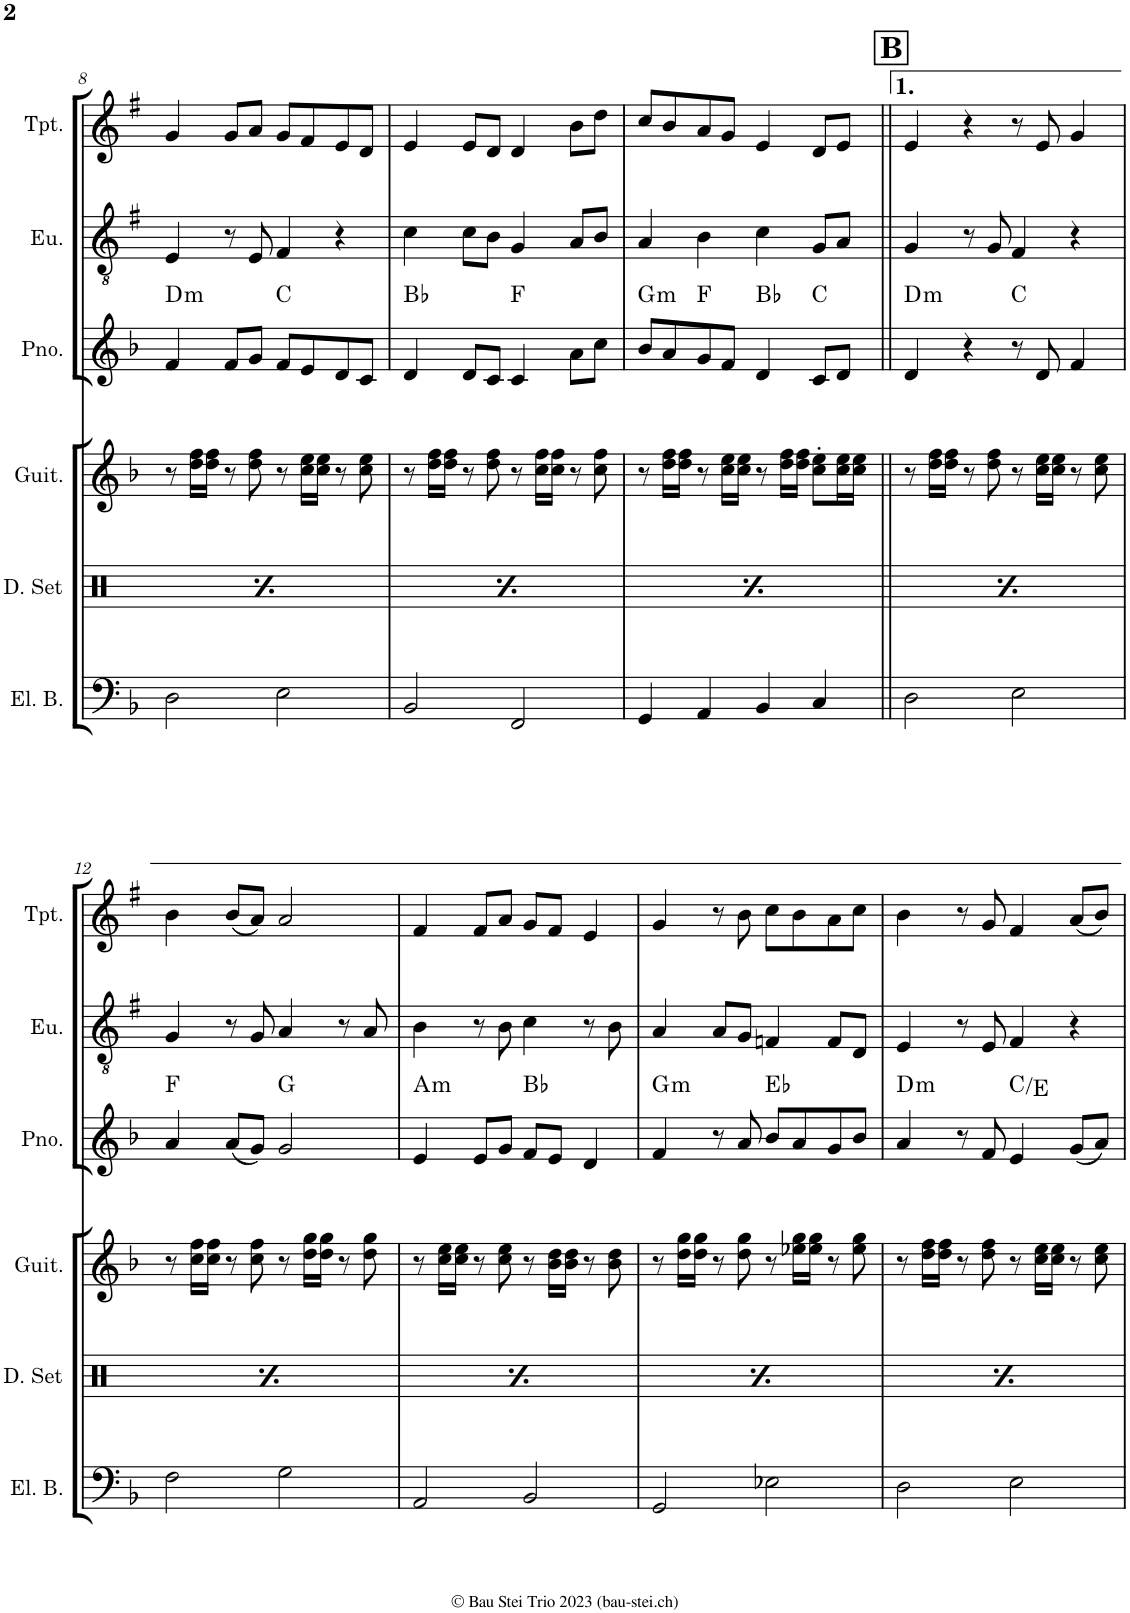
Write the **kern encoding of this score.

**kern	**kern	**kern	**kern	**harte	**kern	**kern
*part6	*part5	*part4	*part3	*part3	*part2	*part1
*staff6	*staff5	*staff4	*staff3	*	*staff2	*staff1
*I"Electric Bass	*I"Drumset	*I"Acoustic Guitar	*I"Piano	*	*I"Euphonium	*I"Trumpet
*I'El. B.	*I'D. Set	*I'Guit.	*I'Pno.	*	*I'Eu.	*I'Tpt.
!!LO:PB:g=z
*clefF4	*clefX	*clefG2	*clefG2	*	*clefGv2	*clefG2
*Trd7c12	*	*	*	*	*Trd1c2	*Trd1c2
*k[b-]	*k[]	*k[b-]	*k[b-]	*	*k[f#]	*k[f#]
*M4/4	*M4/4	*M4/4	*M4/4	*	*M4/4	*M4/4
=8	=8	=8	=8	=8	=8	=8
*	*^	*	*	*	*	*
!	!	!	!	!	!LO:H:kt=m	!	!
2D\	8r	4Rf\	8r	4f/	D:min	4E/	4g/
.	16Rgg/LL	.	16dd\ 16ff\LL	.	.	.	.
.	16Rgg/JJ	.	16dd\ 16ff\JJ	.	.	.	.
.	8Rcc/L	4r	8r	8f/L	.	8r	8g/L
.	8Rgg/J	.	8dd\ 8ff\	8g/J	.	8E/	8a/J
2E\	8r	4Rf\	8r	8f/L	C:maj	4F#/	8g/L
.	16Rgg/LL	.	16cc\ 16ee\LL	8e/	.	.	8f#/
.	16Rgg/JJ	.	16cc\ 16ee\JJ	.	.	.	.
.	8Rcc/L	4r	8r	8d/	.	4r	8e/
.	8Rgg/J	.	8cc\ 8ee\	8c/J	.	.	8d/J
=9	=9	=9	=9	=9	=9	=9	=9
2BB-/	8r	4Rf\	8r	4d/	Bb:maj	4c\	4e/
.	16Rgg/LL	.	16dd\ 16ff\LL	.	.	.	.
.	16Rgg/JJ	.	16dd\ 16ff\JJ	.	.	.	.
.	8Rcc/L	4r	8r	8d/L	.	8c\L	8e/L
.	8Rgg/J	.	8dd\ 8ff\	8c/J	.	8B\J	8d/J
2FF/	8r	4Rf\	8r	4c/	F:maj	4G/	4d/
.	16Rgg/LL	.	16cc\ 16ff\LL	.	.	.	.
.	16Rgg/JJ	.	16cc\ 16ff\JJ	.	.	.	.
.	8Rcc/L	4r	8r	8a\L	.	8A/L	8b\L
.	8Rgg/J	.	8cc\ 8ff\	8cc\J	.	8B/J	8dd\J
=10	=10	=10	=10	=10	=10	=10	=10
!	!	!	!	!	!LO:H:kt=m	!	!
4GG/	8r	4Rf\	8r	8b-/L	G:min	4A/	8cc/L
.	16Rgg/LL	.	16dd\ 16ff\LL	8a/	.	.	8b/
.	16Rgg/JJ	.	16dd\ 16ff\JJ	.	.	.	.
4AA/	8Rcc/L	4r	8r	8g/	F:maj	4B\	8a/
.	8Rgg/J	.	16cc\ 16ee\LL	8f/J	.	.	8g/J
.	.	.	16cc\ 16ee\JJ	.	.	.	.
!	!	!	!	!	!LO:H:kt=N.C.	!	!
4BB-/	8r	4Rf\	8r	4d/	N	4c\	4e/
.	16Rgg/LL	.	16dd\ 16ff\LL	.	.	.	.
.	16Rgg/JJ	.	16dd\ 16ff\JJ	.	.	.	.
!	!	!	!	!	!LO:H:kt=N.C.	!	!
4C/	8Rcc/L	4r	8cc\' 8ee\'L	8c/L	N	8G/L	8d/L
.	8Rgg/J	.	16cc\ 16ee\L	8d/J	.	8A/J	8e/J
.	.	.	16cc\ 16ee\JJ	.	.	.	.
!!LO:REH:place=s1:a:B:cj:fs=14:t=B
=11||	=11||	=11||	=11||	=11||	=11||	=11||	=11||
!	!	!	!	!	!LO:H:kt=m	!	!
2D\	8r	4Rf\	8r	4d/	D:min	4G/	4e/
.	16Rgg/LL	.	16dd\ 16ff\LL	.	.	.	.
.	16Rgg/JJ	.	16dd\ 16ff\JJ	.	.	.	.
.	8Rcc/L	4r	8r	4r	.	8r	4r
.	8Rgg/J	.	8dd\ 8ff\	.	.	8G/	.
2E\	8r	4Rf\	8r	8r	C:maj	4F#/	8r
.	16Rgg/LL	.	16cc\ 16ee\LL	8d/	.	.	8e/
.	16Rgg/JJ	.	16cc\ 16ee\JJ	.	.	.	.
.	8Rcc/L	4r	8r	4f/	.	4r	4g/
.	8Rgg/J	.	8cc\ 8ee\	.	.	.	.
!!LO:LB:g=z
=12	=12	=12	=12	=12	=12	=12	=12
2F\	8r	4Rf\	8r	4a/	F:maj	4G/	4b\
.	16Rgg/LL	.	16cc\ 16ff\LL	.	.	.	.
.	16Rgg/JJ	.	16cc\ 16ff\JJ	.	.	.	.
.	8Rcc/L	4r	8r	(8a/L	.	8r	(8b/L
.	8Rgg/J	.	8cc\ 8ff\	8g/J)	.	8G/	8a/J)
2G\	8r	4Rf\	8r	2g/	G:maj	4A/	2a/
.	16Rgg/LL	.	16dd\ 16gg\LL	.	.	.	.
.	16Rgg/JJ	.	16dd\ 16gg\JJ	.	.	.	.
.	8Rcc/L	4r	8r	.	.	8r	.
.	8Rgg/J	.	8dd\ 8gg\	.	.	8A/	.
=13	=13	=13	=13	=13	=13	=13	=13
!	!	!	!	!	!LO:H:kt=m	!	!
2AA/	8r	4Rf\	8r	4e/	A:min	4B\	4f#/
.	16Rgg/LL	.	16cc\ 16ee\LL	.	.	.	.
.	16Rgg/JJ	.	16cc\ 16ee\JJ	.	.	.	.
.	8Rcc/L	4r	8r	8e/L	.	8r	8f#/L
.	8Rgg/J	.	8cc\ 8ee\	8g/J	.	8B\	8a/J
2BB-/	8r	4Rf\	8r	8f/L	Bb:maj	4c\	8g/L
.	16Rgg/LL	.	16b-\ 16dd\LL	8e/J	.	.	8f#/J
.	16Rgg/JJ	.	16b-\ 16dd\JJ	.	.	.	.
.	8Rcc/L	4r	8r	4d/	.	8r	4e/
.	8Rgg/J	.	8b-\ 8dd\	.	.	8B\	.
=14	=14	=14	=14	=14	=14	=14	=14
!	!	!	!	!	!LO:H:kt=m	!	!
2GG/	8r	4Rf\	8r	4f/	G:min	4A/	4g/
.	16Rgg/LL	.	16dd\ 16gg\LL	.	.	.	.
.	16Rgg/JJ	.	16dd\ 16gg\JJ	.	.	.	.
.	8Rcc/L	4r	8r	8r	.	8A/L	8r
.	8Rgg/J	.	8dd\ 8gg\	8a/	.	8G/J	8b\
!	!	!	!	!	!LO:H:kt=N.C.	!	!
2E-X\	8r	4Rf\	8r	8b-/L	N	4Fn/	8cc\L
.	16Rgg/LL	.	16ee-X\ 16gg\LL	8a/	.	.	8b\
.	16Rgg/JJ	.	16ee-\ 16gg\JJ	.	.	.	.
.	8Rcc/L	4r	8r	8g/	.	8F/L	8a\
.	8Rgg/J	.	8ee-\ 8gg\	8b-/J	.	8D/J	8cc\J
=15	=15	=15	=15	=15	=15	=15	=15
!	!	!	!	!	!LO:H:kt=m	!	!
2D\	8r	4Rf\	8r	4a/	D:min	4E/	4b\
.	16Rgg/LL	.	16dd\ 16ff\LL	.	.	.	.
.	16Rgg/JJ	.	16dd\ 16ff\JJ	.	.	.	.
.	8Rcc/L	4r	8r	8r	.	8r	8r
.	8Rgg/J	.	8dd\ 8ff\	8f/	.	8E/	8g/
2E\	8r	4Rf\	8r	4e/	C:maj/3	4F#/	4f#/
.	16Rgg/LL	.	16cc\ 16ee\LL	.	.	.	.
.	16Rgg/JJ	.	16cc\ 16ee\JJ	.	.	.	.
.	8Rcc/L	4r	8r	(8g/L	.	4r	(8a/L
.	8Rgg/J	.	8cc\ 8ee\	8a/J)	.	.	8b/J)
*	*v	*v	*	*	*	*	*
=	=	=	=	=	=	=
*-	*-	*-	*-	*-	*-	*-
